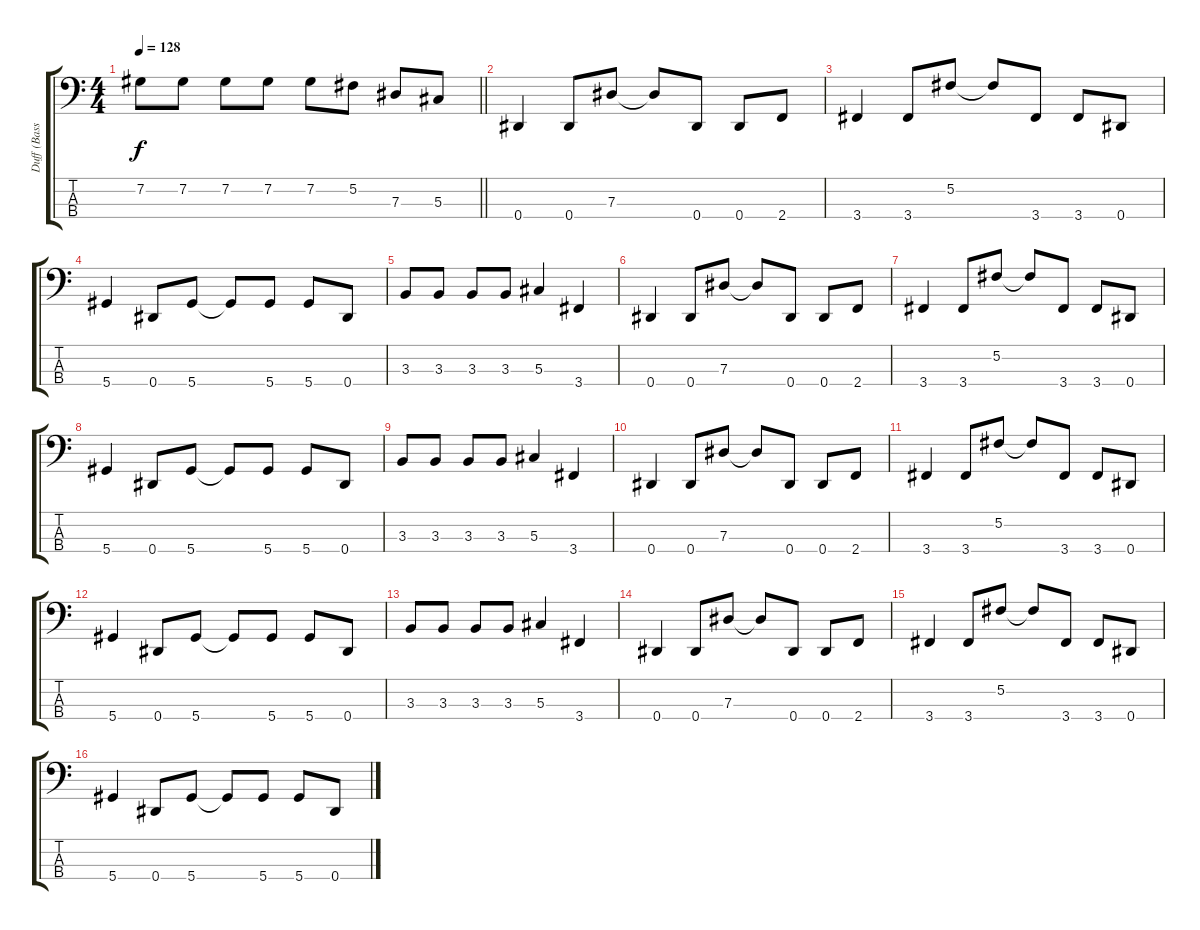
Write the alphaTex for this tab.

\track ("Duff (Bass)" "Duff (Bass") {instrument electricbasspick}
\staff {score tabs}
\tuning (Gb2 Db2 Ab1 Eb1) {hide}
\ts (4 4)
\tempo 128
\clef f4
\barLineRight lightlight
\ks c
7.2.8{dy f} 7.2.8 7.2.8 7.2.8 7.2.8 5.2.8 7.3.8 5.3.8 |
0.4.4 0.4.8 7.3.8 7.3{t}.8 0.4.8 0.4.8 2.4.8 |
3.4.4 3.4.8 5.2.8 5.2{t}.8 3.4.8 3.4.8 0.4.8 |
5.4.4 0.4.8 5.4.8 5.4{t}.8 5.4.8 5.4.8 0.4.8 |
3.3.8 3.3.8 3.3.8 3.3.8 5.3.4 3.4.4 |
0.4.4 0.4.8 7.3.8 7.3{t}.8 0.4.8 0.4.8 2.4.8 |
3.4.4 3.4.8 5.2.8 5.2{t}.8 3.4.8 3.4.8 0.4.8 |
5.4.4 0.4.8 5.4.8 5.4{t}.8 5.4.8 5.4.8 0.4.8 |
3.3.8 3.3.8 3.3.8 3.3.8 5.3.4 3.4.4 |
0.4.4 0.4.8 7.3.8 7.3{t}.8 0.4.8 0.4.8 2.4.8 |
3.4.4 3.4.8 5.2.8 5.2{t}.8 3.4.8 3.4.8 0.4.8 |
5.4.4 0.4.8 5.4.8 5.4{t}.8 5.4.8 5.4.8 0.4.8 |
3.3.8 3.3.8 3.3.8 3.3.8 5.3.4 3.4.4 |
0.4.4 0.4.8 7.3.8 7.3{t}.8 0.4.8 0.4.8 2.4.8 |
3.4.4 3.4.8 5.2.8 5.2{t}.8 3.4.8 3.4.8 0.4.8 |
5.4.4 0.4.8 5.4.8 5.4{t}.8 5.4.8 5.4.8 0.4.8
